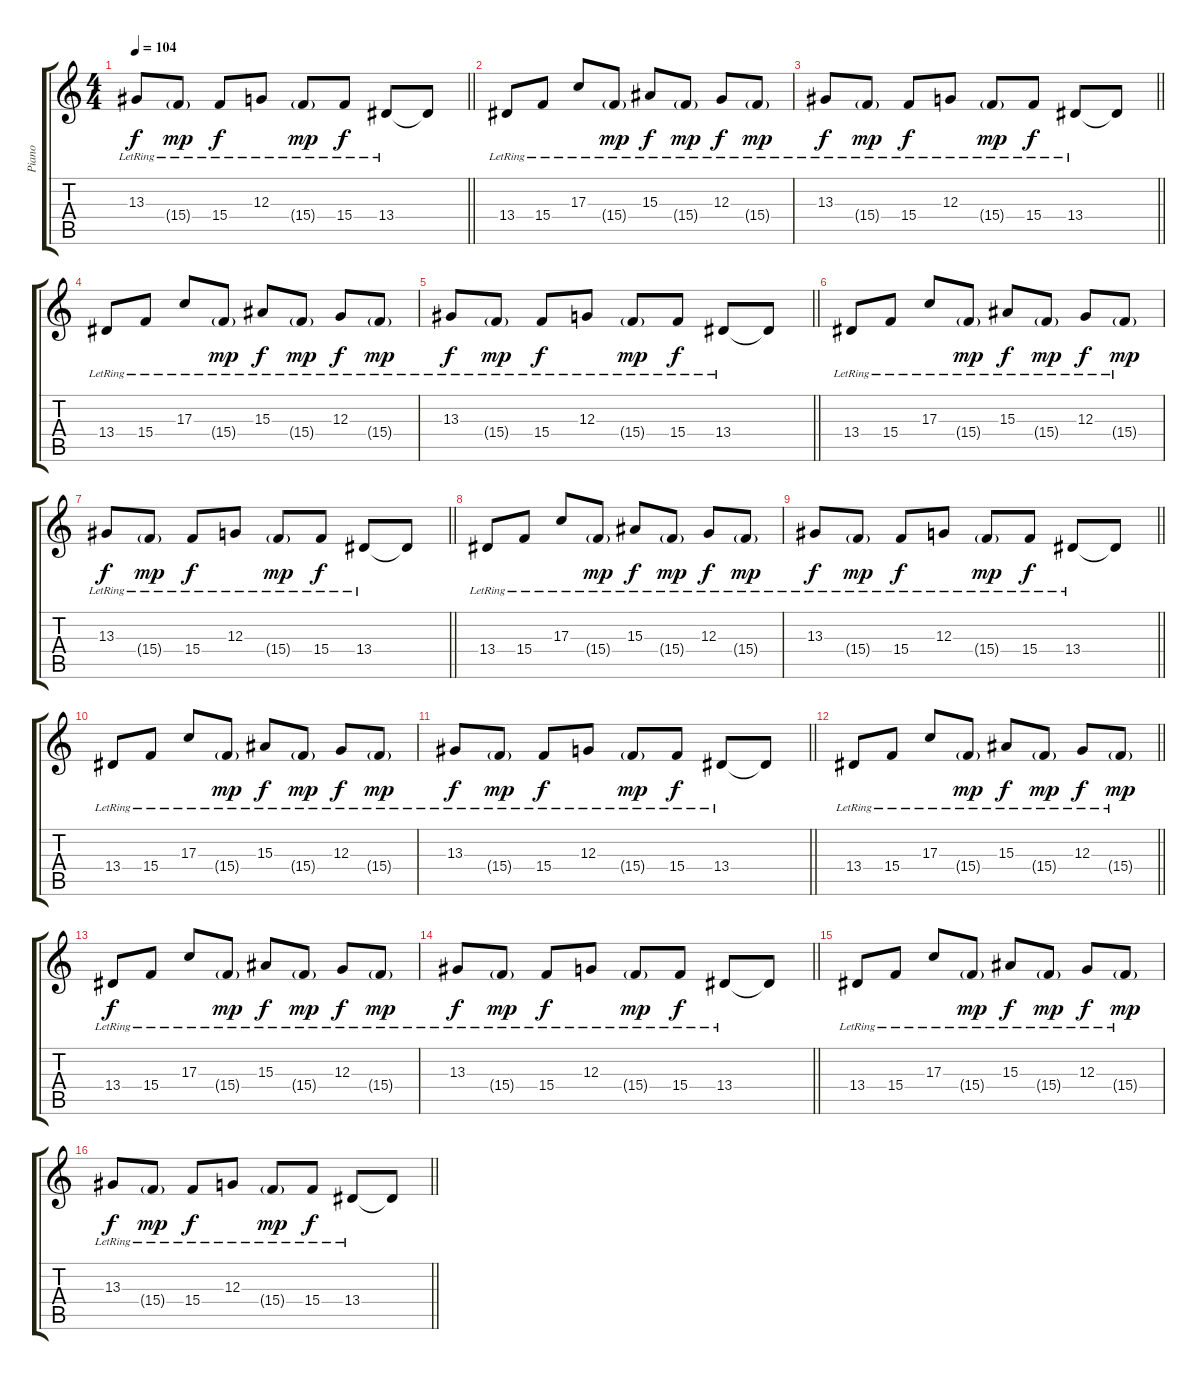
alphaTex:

\track ("Piano" "Piano") {instrument electricgrandpiano}
\staff {score tabs}
\tuning (E4 B3 G3 D3 A2 C2) {hide}
\ts (4 4)
\tempo 104
\clef g2
\barLineRight lightlight
\ks c
13.3{lr}.8{dy f} 15.4{g lr}.8{dy mp} 15.4{lr}.8{dy f} 12.3{lr}.8 15.4{g lr}.8{dy mp} 15.4{lr}.8{dy f} 13.4{lr}.8 13.4{t}.8 |
13.4{lr}.8 15.4{lr}.8 17.3{lr}.8 15.4{g lr}.8{dy mp} 15.3{lr}.8{dy f} 15.4{g lr}.8{dy mp} 12.3{lr}.8{dy f} 15.4{g lr}.8{dy mp} |
\barLineRight lightlight
13.3{lr}.8{dy f} 15.4{g lr}.8{dy mp} 15.4{lr}.8{dy f} 12.3{lr}.8 15.4{g lr}.8{dy mp} 15.4{lr}.8{dy f} 13.4{lr}.8 13.4{t}.8 |
13.4{lr}.8 15.4{lr}.8 17.3{lr}.8 15.4{g lr}.8{dy mp} 15.3{lr}.8{dy f} 15.4{g lr}.8{dy mp} 12.3{lr}.8{dy f} 15.4{g lr}.8{dy mp} |
\barLineRight lightlight
13.3{lr}.8{dy f} 15.4{g lr}.8{dy mp} 15.4{lr}.8{dy f} 12.3{lr}.8 15.4{g lr}.8{dy mp} 15.4{lr}.8{dy f} 13.4{lr}.8 13.4{t}.8 |
13.4{lr}.8 15.4{lr}.8 17.3{lr}.8 15.4{g lr}.8{dy mp} 15.3{lr}.8{dy f} 15.4{g lr}.8{dy mp} 12.3{lr}.8{dy f} 15.4{g lr}.8{dy mp} |
\barLineRight lightlight
13.3{lr}.8{dy f} 15.4{g lr}.8{dy mp} 15.4{lr}.8{dy f} 12.3{lr}.8 15.4{g lr}.8{dy mp} 15.4{lr}.8{dy f} 13.4{lr}.8 13.4{t}.8 |
13.4{lr}.8 15.4{lr}.8 17.3{lr}.8 15.4{g lr}.8{dy mp} 15.3{lr}.8{dy f} 15.4{g lr}.8{dy mp} 12.3{lr}.8{dy f} 15.4{g lr}.8{dy mp} |
\barLineRight lightlight
13.3{lr}.8{dy f} 15.4{g lr}.8{dy mp} 15.4{lr}.8{dy f} 12.3{lr}.8 15.4{g lr}.8{dy mp} 15.4{lr}.8{dy f} 13.4{lr}.8 13.4{t}.8 |
13.4{lr}.8 15.4{lr}.8 17.3{lr}.8 15.4{g lr}.8{dy mp} 15.3{lr}.8{dy f} 15.4{g lr}.8{dy mp} 12.3{lr}.8{dy f} 15.4{g lr}.8{dy mp} |
\barLineRight lightlight
13.3{lr}.8{dy f} 15.4{g lr}.8{dy mp} 15.4{lr}.8{dy f} 12.3{lr}.8 15.4{g lr}.8{dy mp} 15.4{lr}.8{dy f} 13.4{lr}.8 13.4{t}.8 |
\barLineRight lightlight
13.4{lr}.8 15.4{lr}.8 17.3{lr}.8 15.4{g lr}.8{dy mp} 15.3{lr}.8{dy f} 15.4{g lr}.8{dy mp} 12.3{lr}.8{dy f} 15.4{g lr}.8{dy mp} |
\section ("" "")
13.4{lr}.8{dy f} 15.4{lr}.8 17.3{lr}.8 15.4{g lr}.8{dy mp} 15.3{lr}.8{dy f} 15.4{g lr}.8{dy mp} 12.3{lr}.8{dy f} 15.4{g lr}.8{dy mp} |
\barLineRight lightlight
13.3{lr}.8{dy f} 15.4{g lr}.8{dy mp} 15.4{lr}.8{dy f} 12.3{lr}.8 15.4{g lr}.8{dy mp} 15.4{lr}.8{dy f} 13.4{lr}.8 13.4{t}.8 |
13.4{lr}.8 15.4{lr}.8 17.3{lr}.8 15.4{g lr}.8{dy mp} 15.3{lr}.8{dy f} 15.4{g lr}.8{dy mp} 12.3{lr}.8{dy f} 15.4{g lr}.8{dy mp} |
\barLineRight lightlight
13.3{lr}.8{dy f} 15.4{g lr}.8{dy mp} 15.4{lr}.8{dy f} 12.3{lr}.8 15.4{g lr}.8{dy mp} 15.4{lr}.8{dy f} 13.4{lr}.8 13.4{t}.8
